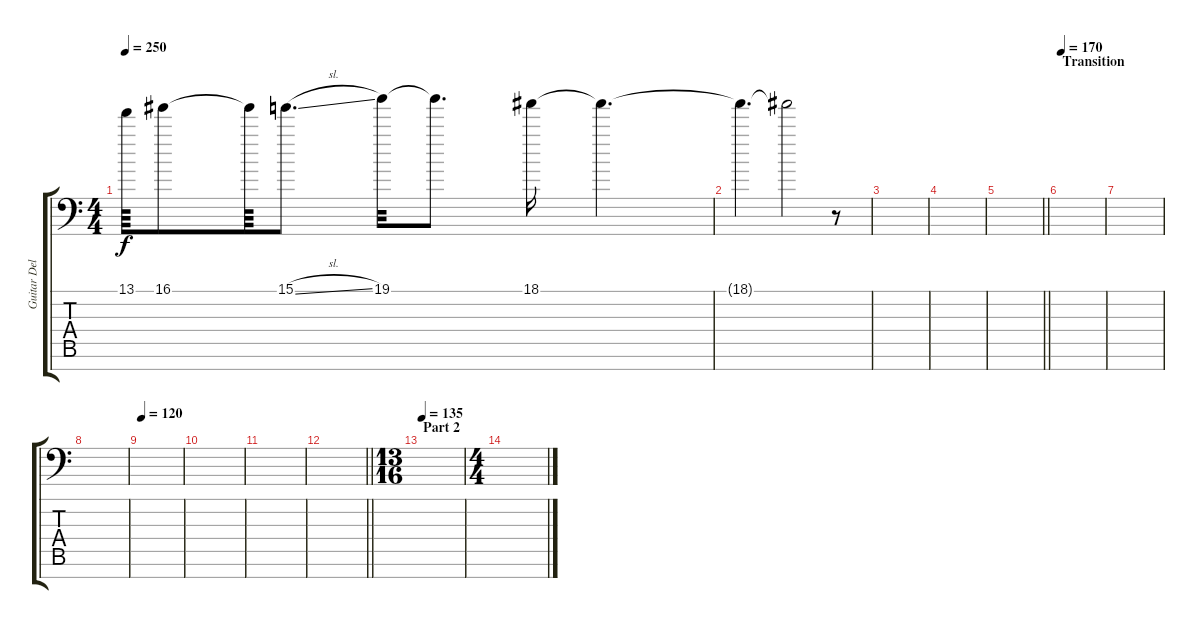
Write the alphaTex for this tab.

\track ("Guitar Delay" "Guitar Del") {instrument distortionguitar}
\staff {score tabs}
\tuning (E4 B3 G3 D3 A2 E2 A1) {hide}
\ts (4 4)
\tempo 250
\clef f4
\ks c
13.1{t}.64{dy f} 16.1.8 16.1{t}.64 15.1{sl}.8{d} 19.1.32 19.1{t}.8{d} 18.1.16 18.1{t}.4{d} |
18.1{t}.4{d} 18.1{t}.2 r.8 |
|
|
\barLineRight lightlight
|
\section ("" "Transition")
\tempo 170
|
|
|
\tempo 120
|
|
|
\barLineRight lightlight
|
\ts (13 16)
\section ("" "Part 2")
\tempo 135
|
\ts (4 4)
